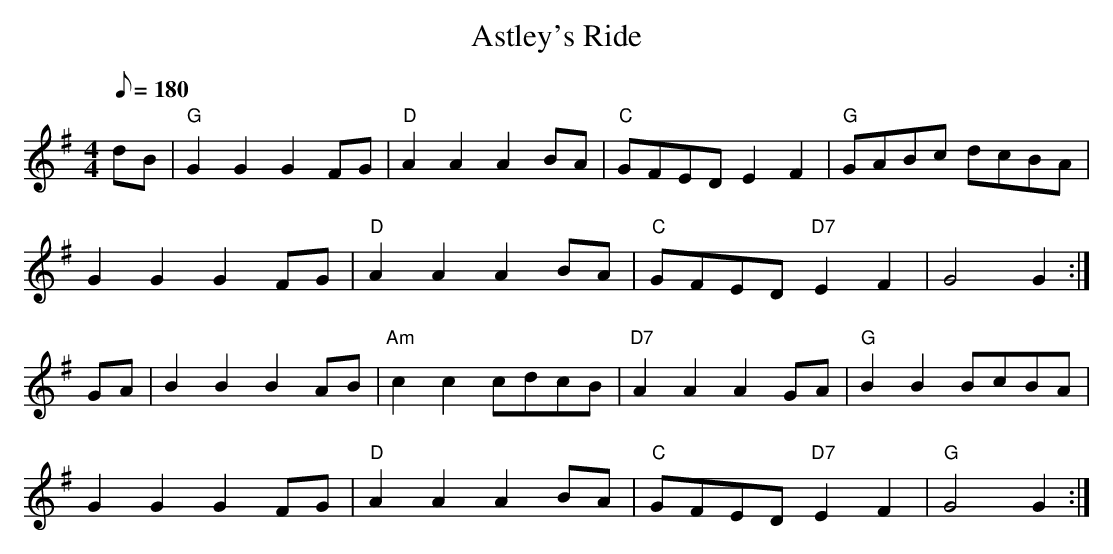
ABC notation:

X:1
T:Astley's Ride
M:4/4
Q:180
K:G
dB|"G"G2G2 G2FG|"D"A2A2 A2BA|"C"GFED E2F2|"G"GABc dcBA|
G2G2 G2FG|"D"A2A2 A2BA|"C"GFED "D7"E2F2|G4G2 :|
GA|B2B2 B2AB|"Am"c2c2 cdcB| "D7"A2A2 A2GA|"G"B2B2 BcBA|
G2G2 G2FG|"D"A2A2 A2BA|"C"GFED "D7"E2F2|"G"G4G2 :|
